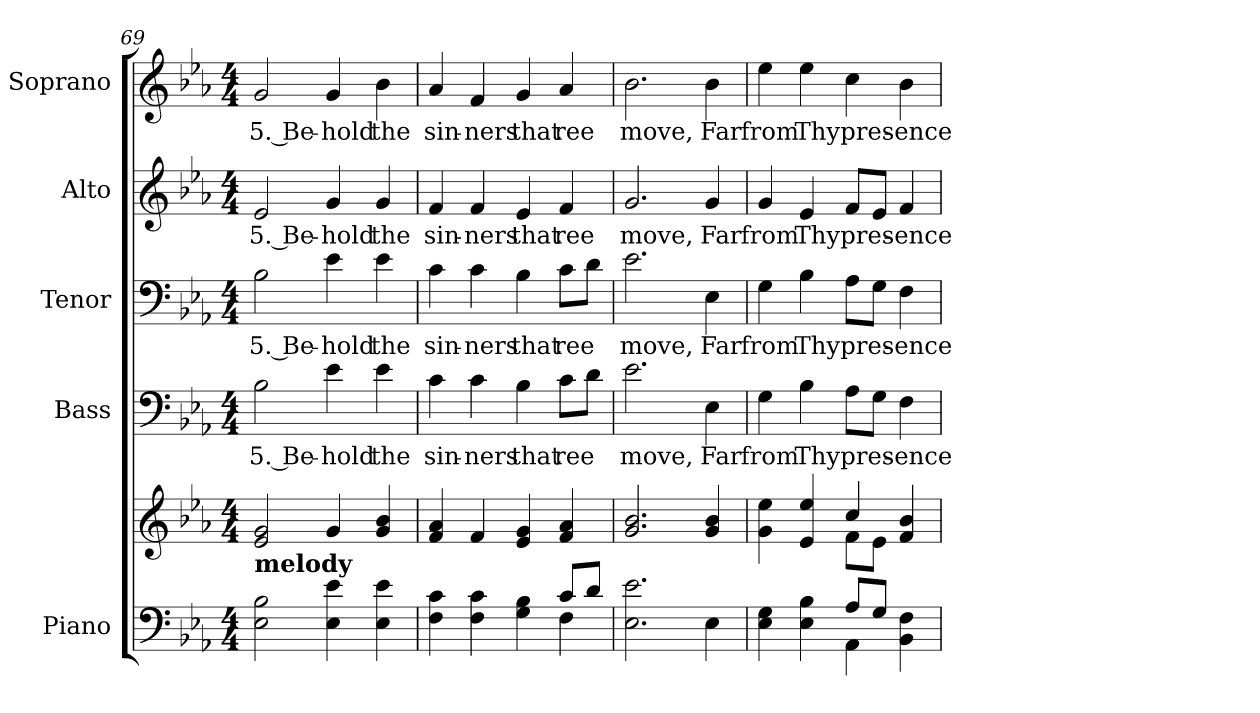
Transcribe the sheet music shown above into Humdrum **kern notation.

**kern	**kern	**kern	**text	**kern	**text	**kern	**text	**kern	**text
*part5	*part5	*part4	*part4	*part3	*part3	*part2	*part2	*part1	*part1
*staff6	*staff5	*staff4	*staff4	*staff3	*staff3	*staff2	*staff2	*staff1	*staff1
*I"Piano	*	*I"Bass	*	*I"Tenor	*	*I"Alto	*	*I"Soprano	*
*I'Pno.	*	*I'B.	*	*I'T.	*	*I'A.	*	*I'S.	*
*clefF4	*clefG2	*clefF4	*	*clefF4	*	*clefG2	*	*clefG2	*
*k[b-e-a-]	*k[b-e-a-]	*k[b-e-a-]	*	*k[b-e-a-]	*	*k[b-e-a-]	*	*k[b-e-a-]	*
*E-:	*E-:	*E-:	*	*E-:	*	*E-:	*	*E-:	*
*M4/4	*M4/4	*M4/4	*	*M4/4	*	*M4/4	*	*M4/4	*
=69	=69	=69	=69	=69	=69	=69	=69	=69	=69
!	!	!	!LO:LY:b:color=#000000	!	!	!	!	!	!
!	!	!	!	!	!LO:LY:b:color=#000000	!	!	!	!
!	!	!	!	!	!	!	!LO:LY:b:color=#000000	!	!
!LO:TX:a:B:t=melody	!	!	!	!	!	!	!	!	!
!	!	!	!	!	!	!	!	!	!LO:LY:b:color=#000000
2E-i\ 2B-i	2e-i/ 2gi	2B-i\	5. Be-	2B-i\	5. Be-	2e-i/	5. Be-	2gi/	5. Be-
!	!	!	!LO:LY:b:color=#000000	!	!	!	!	!	!
!	!	!	!	!	!LO:LY:b:color=#000000	!	!	!	!
!	!	!	!	!	!	!	!LO:LY:b:color=#000000	!	!
!	!	!	!	!	!	!	!	!	!LO:LY:b:color=#000000
4E-i\ 4e-i	4gi/	4e-i\	-hold	4e-i\	-hold	4gi/	-hold	4gi/	-hold
!	!	!	!LO:LY:b:color=#000000	!	!	!	!	!	!
!	!	!	!	!	!LO:LY:b:color=#000000	!	!	!	!
!	!	!	!	!	!	!	!LO:LY:b:color=#000000	!	!
!	!	!	!	!	!	!	!	!	!LO:LY:b:color=#000000
4E-i\ 4e-i	4gi/ 4b-i	4e-i\	the	4e-i\	the	4gi/	the	4b-i\	the
=70	=70	=70	=70	=70	=70	=70	=70	=70	=70
*^	*	*	*	*	*	*	*	*	*
!	!	!	!	!LO:LY:b:color=#000000	!	!	!	!	!	!
!	!	!	!	!	!	!LO:LY:b:color=#000000	!	!	!	!
!	!	!	!	!	!	!	!	!LO:LY:b:color=#000000	!	!
!	!	!	!	!	!	!	!	!	!	!LO:LY:b:color=#000000
4Fi\ 4ci	2ryy	4fi/ 4a-i	4ci\	sin-	4ci\	sin-	4fi/	sin-	4a-i/	sin-
!	!	!	!	!LO:LY:b:color=#000000	!	!	!	!	!	!
!	!	!	!	!	!	!LO:LY:b:color=#000000	!	!	!	!
!	!	!	!	!	!	!	!	!LO:LY:b:color=#000000	!	!
!	!	!	!	!	!	!	!	!	!	!LO:LY:b:color=#000000
4Fi\ 4ci	.	4fi/	4ci\	-ners	4ci\	-ners	4fi/	-ners	4fi/	-ners
!	!	!	!	!LO:LY:b:color=#000000	!	!	!	!	!	!
!	!	!	!	!	!	!LO:LY:b:color=#000000	!	!	!	!
!	!	!	!	!	!	!	!	!LO:LY:b:color=#000000	!	!
!	!	!	!	!	!	!	!	!	!	!LO:LY:b:color=#000000
4Gi\ 4B-i	4ryy	4e-i/ 4gi	4B-i\	that	4B-i\	that	4e-i/	that	4gi/	that
!	!	!	!	!LO:LY:b:color=#000000	!	!	!	!	!	!
!	!	!	!	!	!	!LO:LY:b:color=#000000	!	!	!	!
!	!	!	!	!	!	!	!	!LO:LY:b:color=#000000	!	!
!	!	!	!	!	!	!	!	!	!	!LO:LY:b:color=#000000
8ci/L	4Fi\	4fi/ 4a-i	8ci\L	ree	8ci\L	ree	4fi/	ree	4a-i/	ree
8di/J	.	.	8di\J	.	8di\J	.	.	.	.	.
*v	*v	*	*	*	*	*	*	*	*	*
!!LO:PB:g=z
=71	=71	=71	=71	=71	=71	=71	=71	=71	=71
!	!	!	!LO:LY:b:color=#000000	!	!	!	!	!	!
!	!	!	!	!	!LO:LY:b:color=#000000	!	!	!	!
!	!	!	!	!	!	!	!LO:LY:b:color=#000000	!	!
!	!	!	!	!	!	!	!	!	!LO:LY:b:color=#000000
2.E-i\ 2.e-i	2.gi/ 2.b-i	2.e-i\	move,	2.e-i\	move,	2.gi/	move,	2.b-i\	move,
!	!	!	!LO:LY:b:color=#000000	!	!	!	!	!	!
!	!	!	!	!	!LO:LY:b:color=#000000	!	!	!	!
!	!	!	!	!	!	!	!LO:LY:b:color=#000000	!	!
!	!	!	!	!	!	!	!	!	!LO:LY:b:color=#000000
4E-i\	4gi/ 4b-i	4E-i\	Far	4E-i\	Far	4gi/	Far	4b-i\	Far
=72	=72	=72	=72	=72	=72	=72	=72	=72	=72
*^	*^	*	*	*	*	*	*	*	*
!	!	!	!	!	!LO:LY:b:color=#000000	!	!	!	!	!	!
!	!	!	!	!	!	!	!LO:LY:b:color=#000000	!	!	!	!
!	!	!	!	!	!	!	!	!	!LO:LY:b:color=#000000	!	!
!	!	!	!	!	!	!	!	!	!	!	!LO:LY:b:color=#000000
4E-i\ 4Gi	2ryy	4gi\ 4ee-i	2ryy	4Gi\	from	4Gi\	from	4gi/	from	4ee-i\	from
!	!	!	!	!	!LO:LY:b:color=#000000	!	!	!	!	!	!
!	!	!	!	!	!	!	!LO:LY:b:color=#000000	!	!	!	!
!	!	!	!	!	!	!	!	!	!LO:LY:b:color=#000000	!	!
!	!	!	!	!	!	!	!	!	!	!	!LO:LY:b:color=#000000
4E-i\ 4B-i	.	4e-i/ 4ee-i	.	4B-i\	Thy	4B-i\	Thy	4e-i/	Thy	4ee-i\	Thy
!	!	!	!	!	!LO:LY:b:color=#000000	!	!	!	!	!	!
!	!	!	!	!	!	!	!LO:LY:b:color=#000000	!	!	!	!
!	!	!	!	!	!	!	!	!	!LO:LY:b:color=#000000	!	!
!	!	!	!	!	!	!	!	!	!	!	!LO:LY:b:color=#000000
8A-i/L	4AA-i\	4cci/	8fi\L	8A-i\L	pres-	8A-i\L	pres-	8fi/L	pres-	4cci\	pres-
8Gi/J	.	.	8e-i\J	8Gi\J	.	8Gi\J	.	8e-i/J	.	.	.
!	!	!	!	!	!LO:LY:b:color=#000000	!	!	!	!	!	!
!	!	!	!	!	!	!	!LO:LY:b:color=#000000	!	!	!	!
!	!	!	!	!	!	!	!	!	!LO:LY:b:color=#000000	!	!
!	!	!	!	!	!	!	!	!	!	!	!LO:LY:b:color=#000000
4BB-i\ 4Fi	4ryy	4fi/ 4b-i	4ryy	4Fi\	-ence	4Fi\	-ence	4fi/	-ence	4b-i\	-ence
*v	*v	*	*	*	*	*	*	*	*	*	*
*	*v	*v	*	*	*	*	*	*	*	*
=	=	=	=	=	=	=	=	=	=
*-	*-	*-	*-	*-	*-	*-	*-	*-	*-
